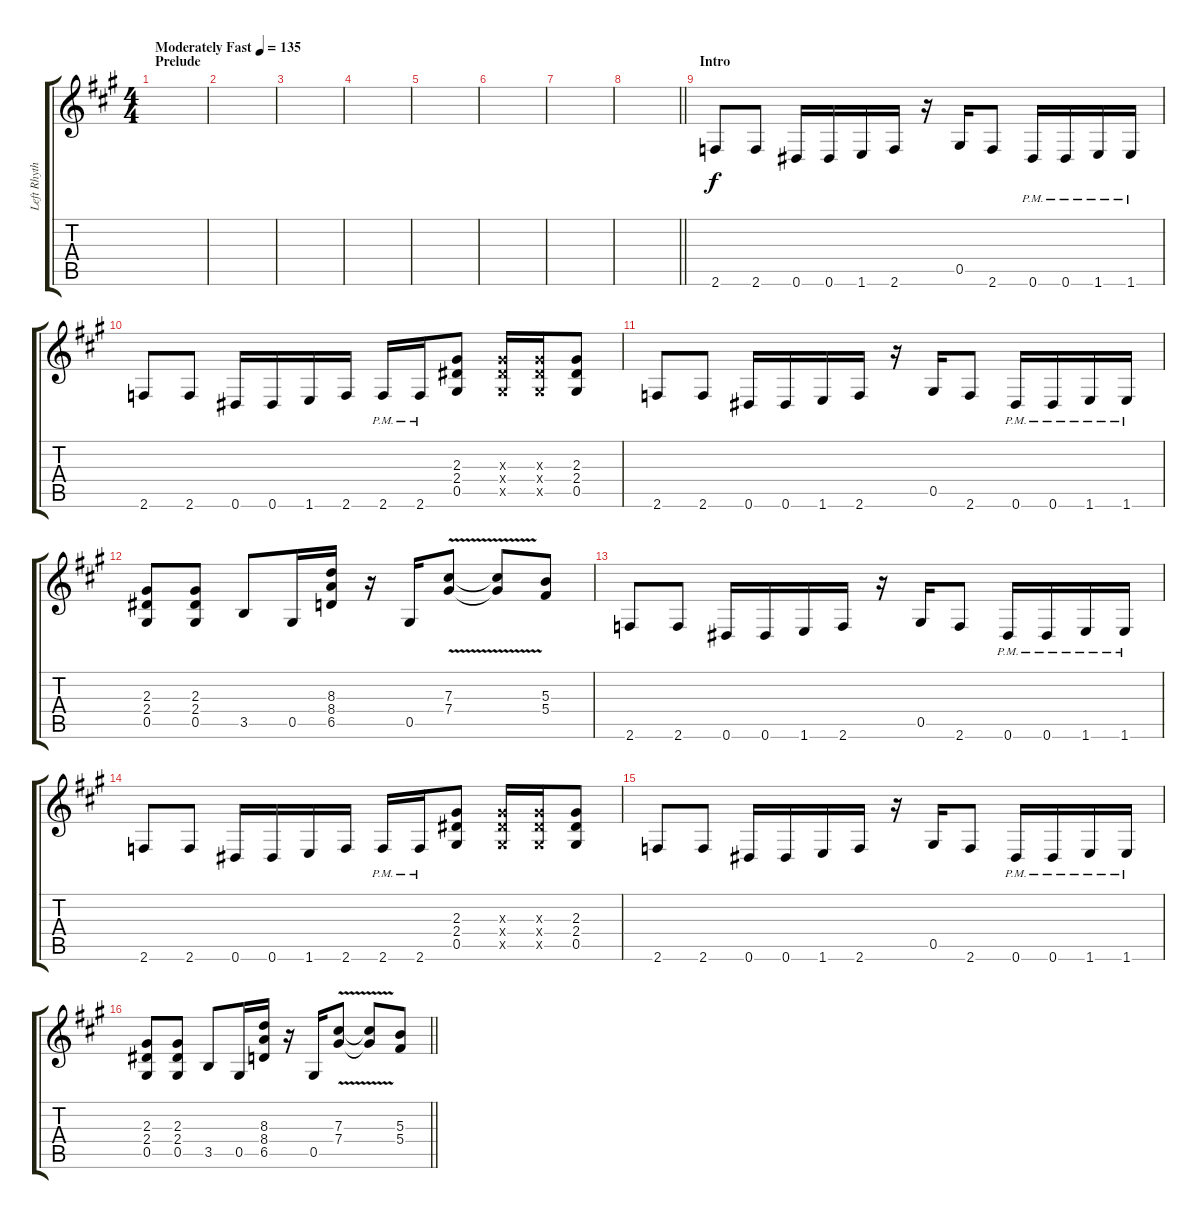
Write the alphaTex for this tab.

\track ("Left Rhythm" "Left Rhyth") {instrument distortionguitar}
\staff {score tabs}
\tuning (Eb4 Bb3 Gb3 Db3 Ab2 Eb2) {hide}
\ts (4 4)
\section ("" "Prelude")
\tempo (135 "Moderately Fast")
\clef g2
\ks f#minor
|
|
|
|
|
|
|
\barLineRight lightlight
|
\section ("" "Intro")
2.6.8 2.6.8 0.6.16 0.6.16 1.6.16 2.6.16 r.16 0.5.16 2.6.8 0.6{pm}.16 0.6{pm}.16 1.6{pm}.16 1.6{pm}.16 |
2.6.8 2.6.8 0.6.16 0.6.16 1.6.16 2.6.16 2.6{pm}.16 2.6{pm}.16 (2.3 2.4 0.5).8 (2.3{x} 2.4{x} 0.5{x}).16 (2.3{x} 2.4{x} 0.5{x}).16 (2.3 2.4 0.5).8 |
2.6.8 2.6.8 0.6.16 0.6.16 1.6.16 2.6.16 r.16 0.5.16 2.6.8 0.6{pm}.16 0.6{pm}.16 1.6{pm}.16 1.6{pm}.16 |
(2.3 2.4 0.5).8 (2.3 2.4 0.5).8 3.5.8 0.5.16 (8.3 8.4 6.5).16 r.16 0.5.16 (7.3{v} 7.4{v}).8 (7.3{t} 7.4{t}).8 (5.3 5.4).8 |
2.6.8 2.6.8 0.6.16 0.6.16 1.6.16 2.6.16 r.16 0.5.16 2.6.8 0.6{pm}.16 0.6{pm}.16 1.6{pm}.16 1.6{pm}.16 |
2.6.8 2.6.8 0.6.16 0.6.16 1.6.16 2.6.16 2.6{pm}.16 2.6{pm}.16 (2.3 2.4 0.5).8 (2.3{x} 2.4{x} 0.5{x}).16 (2.3{x} 2.4{x} 0.5{x}).16 (2.3 2.4 0.5).8 |
2.6.8 2.6.8 0.6.16 0.6.16 1.6.16 2.6.16 r.16 0.5.16 2.6.8 0.6{pm}.16 0.6{pm}.16 1.6{pm}.16 1.6{pm}.16 |
\barLineRight lightlight
(2.3 2.4 0.5).8 (2.3 2.4 0.5).8 3.5.8 0.5.16 (8.3 8.4 6.5).16 r.16 0.5.16 (7.3{v} 7.4{v}).8 (7.3{t} 7.4{t}).8 (5.3 5.4).8
